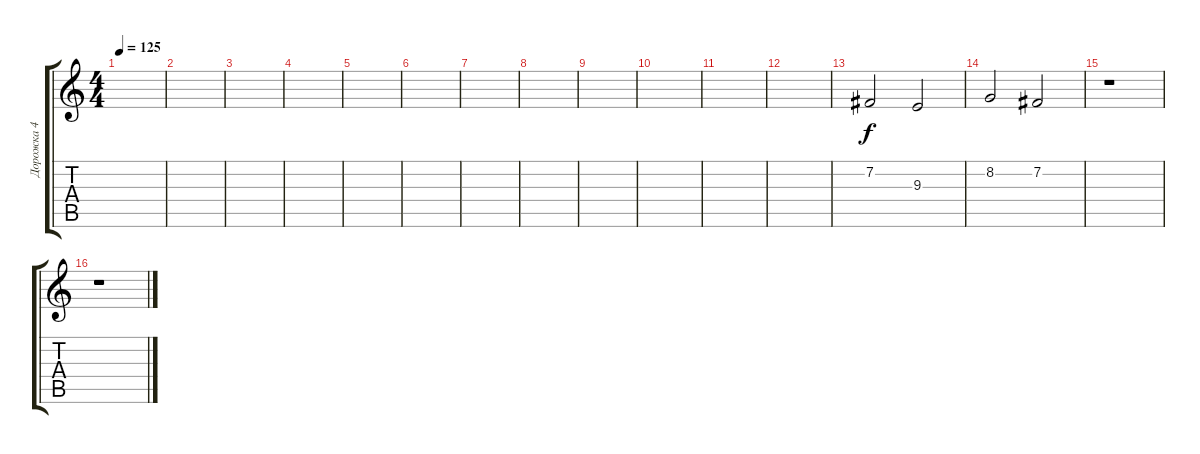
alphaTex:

\track ("Дорожка 4" "Дорожка 4") {instrument altosax}
\staff {score tabs}
\tuning (E4 B3 G3 D3 A2 E2) {hide}
\ts (4 4)
\tempo 125
\clef g2
\ks c
|
|
|
|
|
|
|
|
|
|
|
|
7.2.2 9.3.2 |
8.2.2 7.2.2 |
r.1 |
r.1
